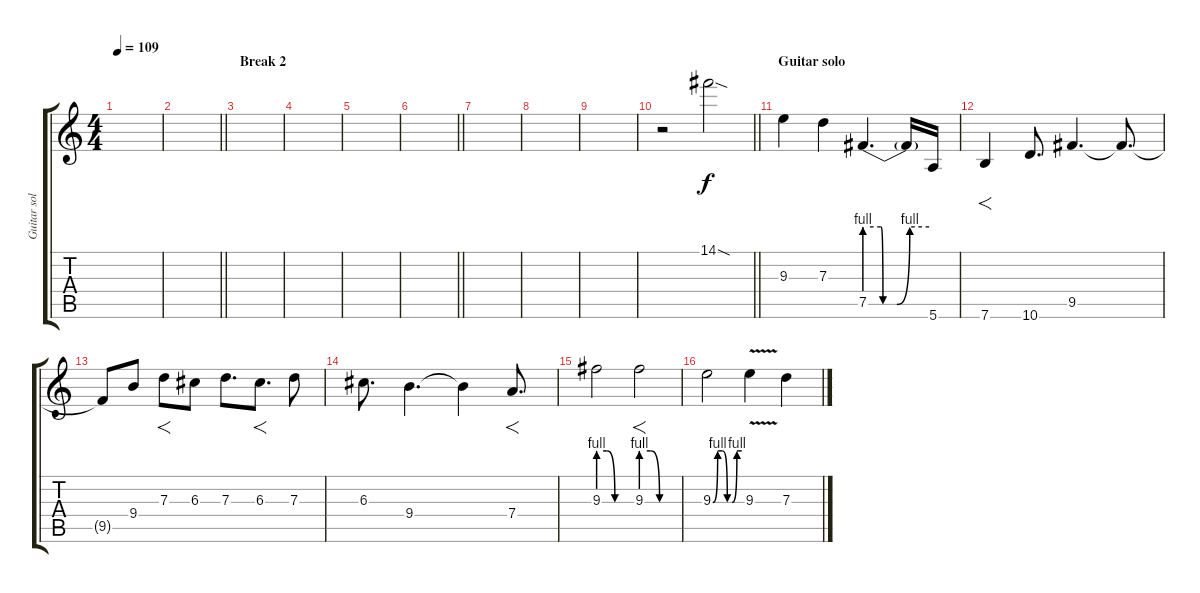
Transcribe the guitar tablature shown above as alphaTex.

\track ("Guitar solo" "Guitar sol") {instrument distortionguitar}
\staff {score tabs}
\tuning (E4 B3 G3 D3 A2 E2) {hide}
\ts (4 4)
\tempo 109
\clef g2
\ks c
|
\barLineRight lightlight
|
\section ("" "Break 2")
|
|
|
\barLineRight lightlight
|
|
|
|
\barLineRight lightlight
r.2 14.1{sod}.2 |
\section ("" "Guitar solo")
9.3.4 7.3.4 7.5{be (custom 0 4 15 4 17 0 19 0 30 0 42 4 60 4)}.4{d} 7.5{t}.16 5.6.16 |
7.6.4{f} 10.6.8{d} 9.5.4{d} 9.5{t}.8{d} |
9.5{t}.8 9.4.8 7.3.8{f} 6.3.8 7.3.8{d} 6.3.8{f d} 7.3.8 |
6.3.8{d} 9.4.4{d} 9.4{t}.4 7.4.8{f d} |
9.3{be (custom 0 4 15 4 30 0 60 0)}.2 9.3{be (custom 0 4 15 4 30 0 60 0)}.2{f} |
9.3{be (custom 0 0 10 4 20 4 30 0 40 0 50 4 60 4)}.2 9.3{v}.4 7.3.4
